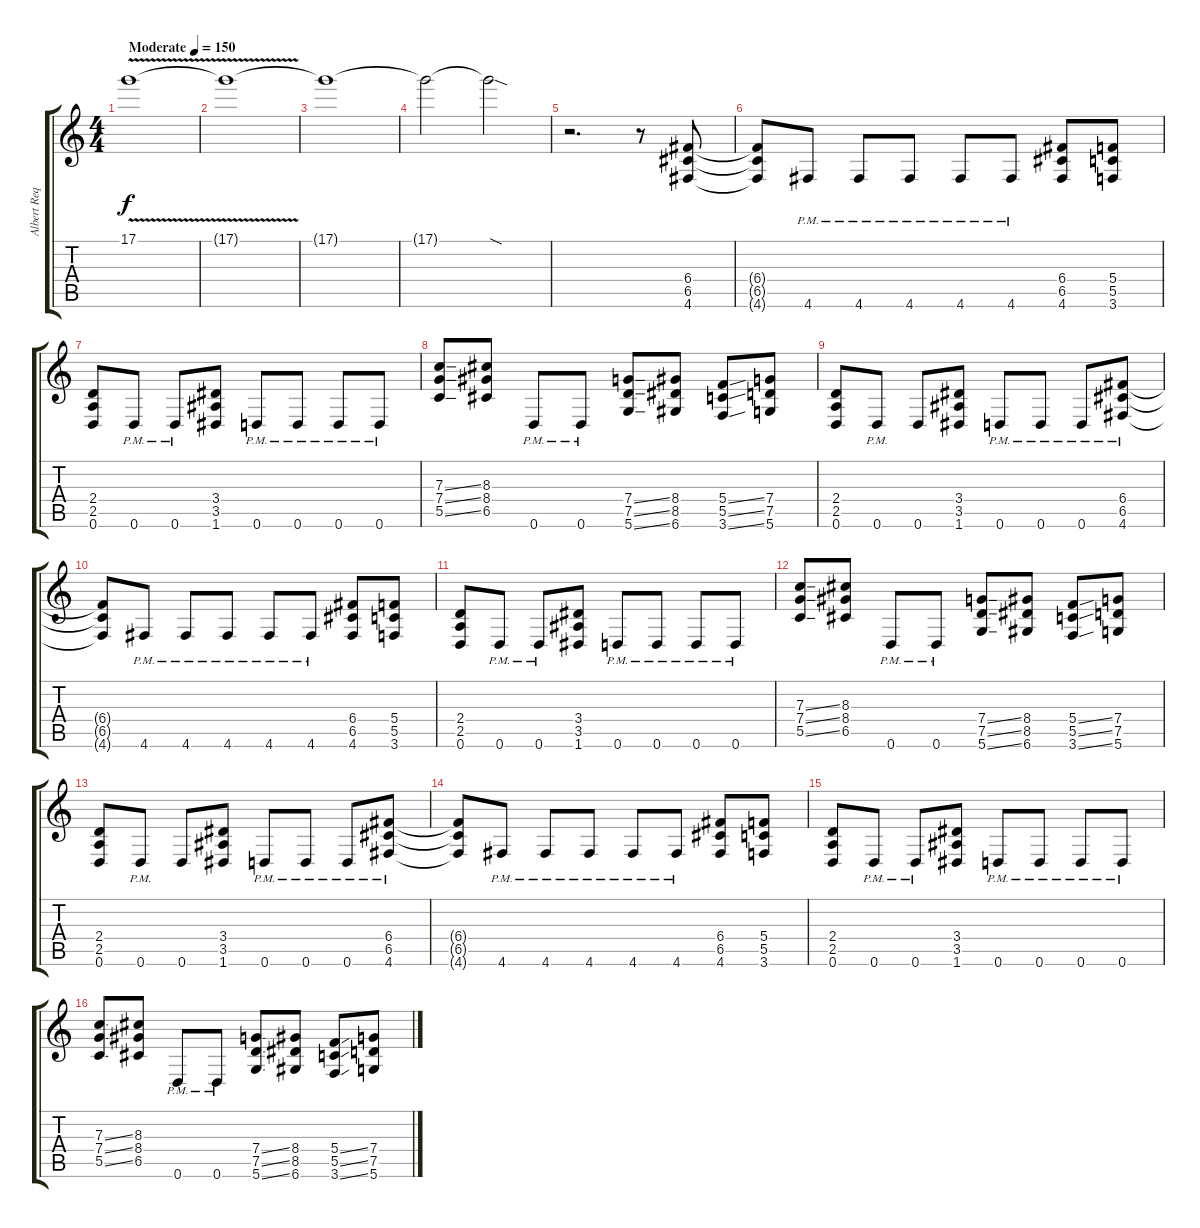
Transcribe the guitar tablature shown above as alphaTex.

\track ("Albert Requena" "Albert Req") {instrument distortionguitar}
\staff {score tabs}
\tuning (D4 A3 F3 C3 G2 D2) {hide}
\ts (4 4)
\tempo (150 "Moderate")
\clef g2
\ks c
17.1{v}.1{dy f instrument distortionguitar} |
17.1{t}.1 |
17.1{t}.1 |
17.1{t}.2 17.1{sod t}.2 |
r.2{d} r.8 (6.4 6.5 4.6).8 |
(6.4{t} 6.5{t} 4.6{t}).8 4.6{pm}.8 4.6{pm}.8 4.6{pm}.8 4.6{pm}.8 4.6{pm}.8 (6.4 6.5 4.6).8 (5.4 5.5 3.6).8 |
(2.4 2.5 0.6).8 0.6{pm}.8 0.6{pm}.8 (3.4 3.5 1.6).8 0.6{pm}.8 0.6{pm}.8 0.6{pm}.8 0.6{pm}.8 |
(7.3{ss} 7.4{ss} 5.5{ss}).8 (8.3 8.4 6.5).8 0.6{pm}.8 0.6{pm}.8 (7.4{ss} 7.5{ss} 5.6{ss}).8 (8.4 8.5 6.6).8 (5.4{ss} 5.5{ss} 3.6{ss}).8 (7.4 7.5 5.6).8 |
(2.4 2.5 0.6).8 0.6{pm}.8 0.6.8 (3.4 3.5 1.6).8 0.6{pm}.8 0.6{pm}.8 0.6{pm}.8 (6.4 6.5 4.6{pm}).8 |
(6.4{t} 6.5{t} 4.6{t}).8 4.6{pm}.8 4.6{pm}.8 4.6{pm}.8 4.6{pm}.8 4.6{pm}.8 (6.4 6.5 4.6).8 (5.4 5.5 3.6).8 |
(2.4 2.5 0.6).8 0.6{pm}.8 0.6{pm}.8 (3.4 3.5 1.6).8 0.6{pm}.8 0.6{pm}.8 0.6{pm}.8 0.6{pm}.8 |
(7.3{ss} 7.4{ss} 5.5{ss}).8 (8.3 8.4 6.5).8 0.6{pm}.8 0.6{pm}.8 (7.4{ss} 7.5{ss} 5.6{ss}).8 (8.4 8.5 6.6).8 (5.4{ss} 5.5{ss} 3.6{ss}).8 (7.4 7.5 5.6).8 |
(2.4 2.5 0.6).8 0.6{pm}.8 0.6.8 (3.4 3.5 1.6).8 0.6{pm}.8 0.6{pm}.8 0.6{pm}.8 (6.4 6.5 4.6{pm}).8 |
(6.4{t} 6.5{t} 4.6{t}).8 4.6{pm}.8 4.6{pm}.8 4.6{pm}.8 4.6{pm}.8 4.6{pm}.8 (6.4 6.5 4.6).8 (5.4 5.5 3.6).8 |
(2.4 2.5 0.6).8 0.6{pm}.8 0.6{pm}.8 (3.4 3.5 1.6).8 0.6{pm}.8 0.6{pm}.8 0.6{pm}.8 0.6{pm}.8 |
(7.3{ss} 7.4{ss} 5.5{ss}).8 (8.3 8.4 6.5).8 0.6{pm}.8 0.6{pm}.8 (7.4{ss} 7.5{ss} 5.6{ss}).8 (8.4 8.5 6.6).8 (5.4{ss} 5.5{ss} 3.6{ss}).8 (7.4 7.5 5.6).8
